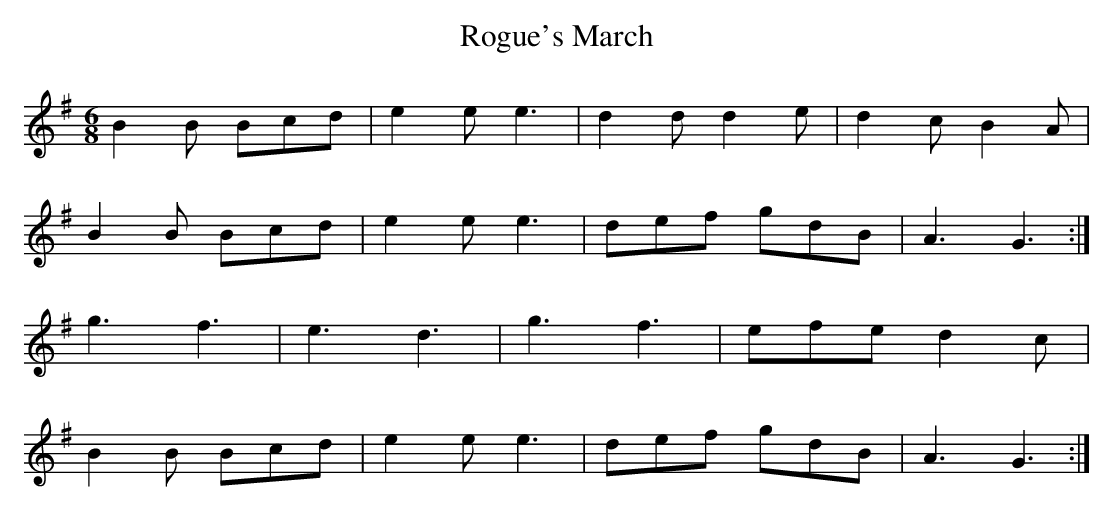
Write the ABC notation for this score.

X:1
T:Rogue's March
M:6/8
L:1/8
K:G
B2B Bcd|e2e e3|d2d d2e|d2c B2A|
B2B Bcd|e2e e3|def gdB|A3G3:|
g3f3|e3d3|g3 f3|efe d2c|
B2B Bcd|e2e e3|def gdB|A3G3:|
